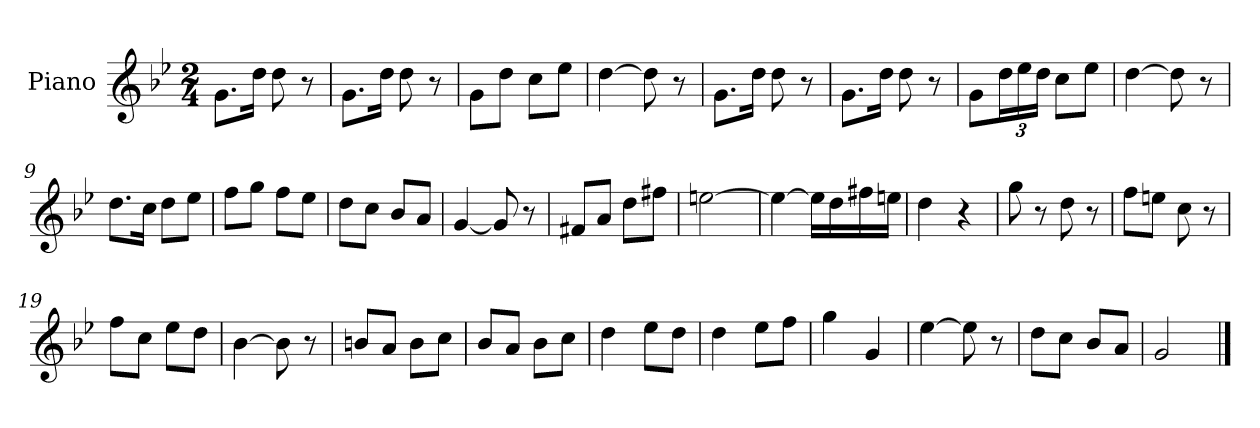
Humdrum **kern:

**kern
*part1
*staff1
*I"Piano
*I'Pno
*clefG2
*k[b-e-]
*g:
*M2/4
=1
8.g\L
16dd\Jk
8dd\
8r
=2
8.g\L
16dd\Jk
8dd\
8r
=3
8g\L
8dd\J
8cc\L
8ee-\J
=4
[4dd\
8dd\]
8r
=5
8.g\L
16dd\Jk
8dd\
8r
=6
8.g\L
16dd\Jk
8dd\
8r
=7
8g\L
24dd\L
24ee-\
24dd\JJ
8cc\L
8ee-\J
=8
[4dd\
8dd\]
8r
=9
8.dd\L
16cc\Jk
8dd\L
8ee-\J
=10
8ff\L
8gg\J
8ff\L
8ee-\J
=11
8dd\L
8cc\J
8b-/L
8a/J
=12
[4g/
8g/]
8r
=13
8f#X/L
8a/J
8dd\L
8ff#X\J
=14
[2een\
=15
4ee\_
16ee\LL]
16dd\
16ff#X\
16een\JJ
=16
4dd\
4r
=17
8gg\
8r
8dd\
8r
=18
8ff\L
8een\J
8cc\
8r
=19
8ff\L
8cc\J
8ee-\L
8dd\J
=20
[4b-\
8b-\]
8r
=21
8bn/L
8a/J
8b\L
8cc\J
=22
8b-/L
8a/J
8b-\L
8cc\J
=23
4dd\
8ee-\L
8dd\J
=24
4dd\
8ee-\L
8ff\J
=25
4gg\
4g/
=26
[4ee-\
8ee-\]
8r
=27
8dd\L
8cc\J
8b-/L
8a/J
=28
2g/
==
*-
